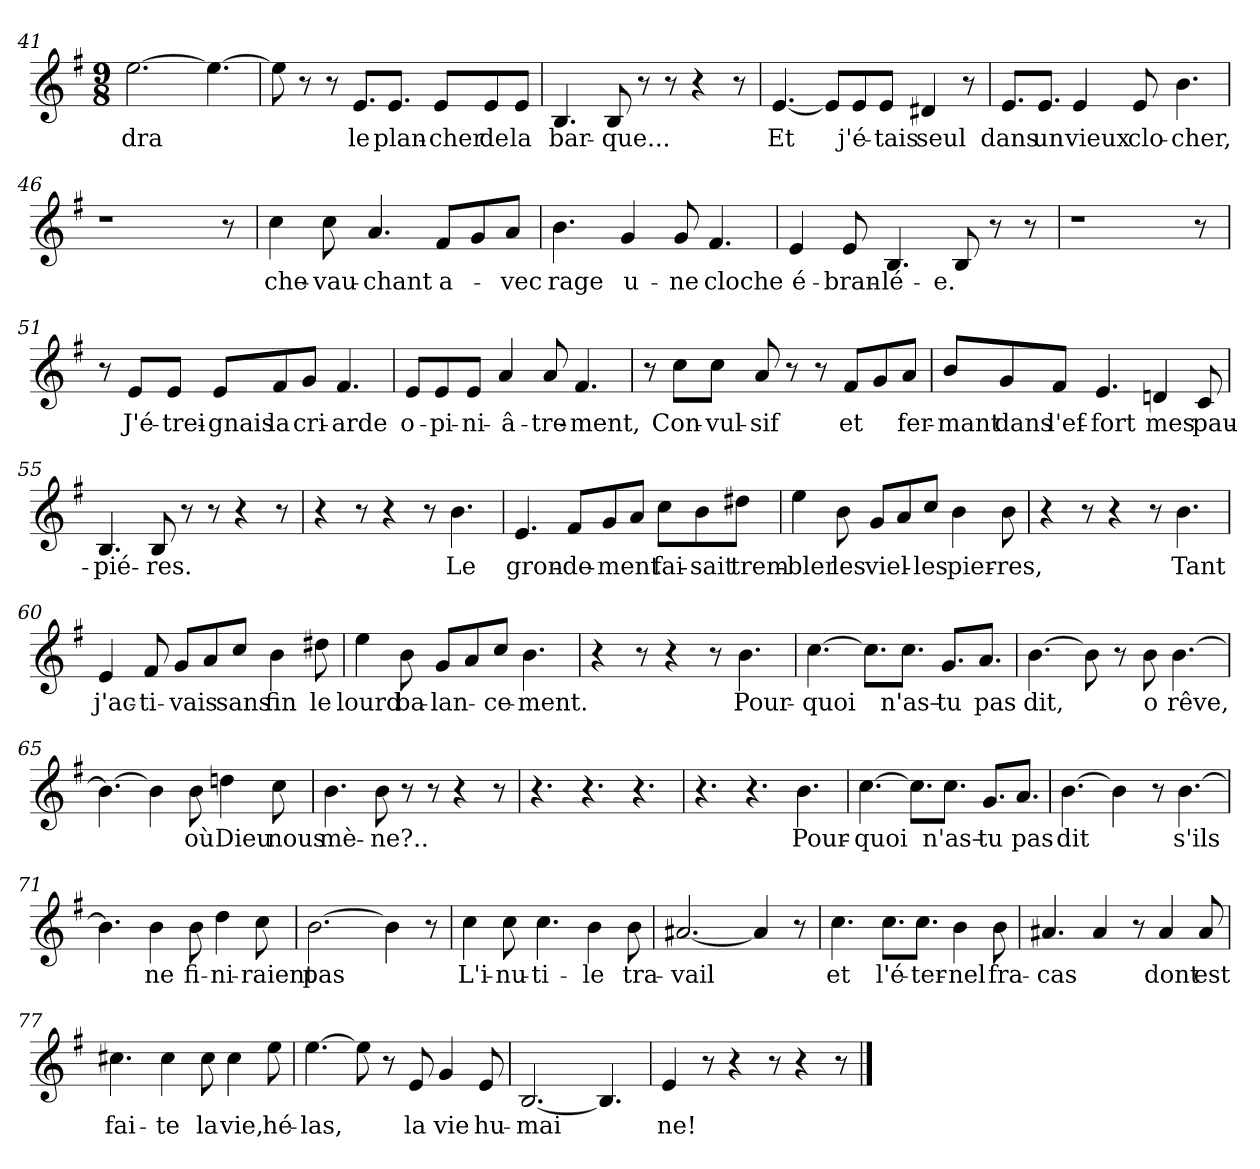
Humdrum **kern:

**kern	**text
*part1	*part1
*staff1	*staff1
*clefG2	*
*k[f#]	*
*M9/8	*
=41	=41
!	!LO:LY:b
[2.ee\	-dra
4.ee\_	.
=42	=42
8ee\]	.
8r	.
8r	.
!	!LO:LY:b
8.e/L	le
!	!LO:LY:b
8.e/J	plan-
!	!LO:LY:b
8e/L	-cher
!	!LO:LY:b
8e/	de
!	!LO:LY:b
8e/J	la
!!LO:LB:g=z
=43	=43
!	!LO:LY:b
4.B/	bar-
!	!LO:LY:b
8B/	-que...
8r	.
8r	.
4r	.
8r	.
=44	=44
!	!LO:LY:b
[4.e/	Et
8e/L]	.
!	!LO:LY:b
8e/	j'é-
!	!LO:LY:b
8e/J	-tais
!	!LO:LY:b
4d#X/	seul
8r	.
=45	=45
!	!LO:LY:b
8.e/L	dans
!	!LO:LY:b
8.e/J	un
!	!LO:LY:b
4e/	vieux
!	!LO:LY:b
8e/	clo-
!	!LO:LY:b
4.b\	-cher,
=46	=46
1r	.
8r	.
=47	=47
!	!LO:LY:b
4cc\	che-
!	!LO:LY:b
8cc\	-vau-
!	!LO:LY:b
4.a/	-chant
!	!LO:LY:b
8f#/L	a-
8g/	.
!	!LO:LY:b
8a/J	-vec
=48	=48
!	!LO:LY:b
4.b\	rage
!	!LO:LY:b
4g/	u-
!	!LO:LY:b
8g/	-ne
!	!LO:LY:b
4.f#/	cloche
!!LO:LB:g=z
=49	=49
!	!LO:LY:b
4e/	é-
!	!LO:LY:b
8e/	-bran-
!	!LO:LY:b
4.B/	-lé-
!	!LO:LY:b
8B/	-e.
8r	.
8r	.
=50	=50
1r	.
8r	.
=51	=51
8r	.
!	!LO:LY:b
8e/L	J'é-
!	!LO:LY:b
8e/J	-trei-
!	!LO:LY:b
8e/L	-gnais
!	!LO:LY:b
8f#/	la
!	!LO:LY:b
8g/J	cri-
!	!LO:LY:b
4.f#/	-arde
=52	=52
!	!LO:LY:b
8e/L	o-
!	!LO:LY:b
8e/	-pi-
!	!LO:LY:b
8e/J	-ni-
!	!LO:LY:b
4a/	-â-
!	!LO:LY:b
8a/	-tre-
!	!LO:LY:b
4.f#/	-ment,
=53	=53
8r	.
!	!LO:LY:b
8cc\L	Con-
!	!LO:LY:b
8cc\J	-vul-
!	!LO:LY:b
8a/	-sif
8r	.
8r	.
!	!LO:LY:b
8f#/L	et
8g/	.
!	!LO:LY:b
8a/J	fer-
!!LO:LB:g=z
=54	=54
!	!LO:LY:b
8b/L	-mant
!	!LO:LY:b
8g/	dans
!	!LO:LY:b
8f#/J	l'ef-
!	!LO:LY:b
4.e/	-fort
!	!LO:LY:b
4dn/	mes
!	!LO:LY:b
8c/	pau-
=55	=55
!	!LO:LY:b
4.B/	-pié-
!	!LO:LY:b
8B/	-res.
8r	.
8r	.
4r	.
8r	.
=56	=56
4r	.
8r	.
4r	.
8r	.
!	!LO:LY:b
4.b\	Le
=57	=57
!	!LO:LY:b
4.e/	gron-
!	!LO:LY:b
8f#/L	-de-
!	!LO:LY:b
8g/	-ment
8a/J	.
!	!LO:LY:b
8cc\L	fai-
!	!LO:LY:b
8b\	-sait
!	!LO:LY:b
8dd#X\J	trem-
=58	=58
!	!LO:LY:b
4ee\	-bler
!	!LO:LY:b
8b\	les
!	!LO:LY:b
8g/L	viel-
8a/	.
!	!LO:LY:b
8cc/J	-les
!	!LO:LY:b
4b\	pier-
!	!LO:LY:b
8b\	-res,
!!LO:LB:g=z
=59	=59
4r	.
8r	.
4r	.
8r	.
!	!LO:LY:b
4.b\	Tant
=60	=60
!	!LO:LY:b
4e/	j'ac-
!	!LO:LY:b
8f#/	-ti-
!	!LO:LY:b
8g/L	-vais
8a/	.
!	!LO:LY:b
8cc/J	sans
!	!LO:LY:b
4b\	fin
!	!LO:LY:b
8dd#X\	le
=61	=61
!	!LO:LY:b
4ee\	lourd
!	!LO:LY:b
8b\	ba-
!	!LO:LY:b
8g/L	-lan-
8a/	.
!	!LO:LY:b
8cc/J	-ce-
!	!LO:LY:b
4.b\	-ment.
=62	=62
4r	.
8r	.
4r	.
8r	.
!	!LO:LY:b
4.b\	Pour-
=63	=63
!	!LO:LY:b
[4.cc\	-quoi
8.cc\L]	.
!	!LO:LY:b
8.cc\J	n'as–
!	!LO:LY:b
8.g/L	tu
!	!LO:LY:b
8.a/J	pas
=64	=64
!	!LO:LY:b
[4.b\	dit,
8b\]	.
8r	.
!	!LO:LY:b
8b\	o
!	!LO:LY:b
[4.b\	rêve,
!!LO:PB:g=z
=65	=65
4.b\_	.
4b\]	.
!	!LO:LY:b
8b\	où
!	!LO:LY:b
4ddn\	Dieu
!	!LO:LY:b
8cc\	nous
=66	=66
!	!LO:LY:b
4.b\	mè-
!	!LO:LY:b
8b\	-ne?..
8r	.
8r	.
4r	.
8r	.
=67	=67
4.r	.
4.r	.
4.r	.
=68	=68
4.r	.
4.r	.
!	!LO:LY:b
4.b\	Pour-
=69	=69
!	!LO:LY:b
[4.cc\	-quoi
8.cc\L]	.
!	!LO:LY:b
8.cc\J	n'as–
!	!LO:LY:b
8.g/L	tu
!	!LO:LY:b
8.a/J	pas
=70	=70
!	!LO:LY:b
[4.b\	dit
4b\]	.
8r	.
!	!LO:LY:b
[4.b\	s'ils
=71	=71
4.b\]	.
!	!LO:LY:b
4b\	ne
!	!LO:LY:b
8b\	fi-
!	!LO:LY:b
4dd\	-ni-
!	!LO:LY:b
8cc\	-raient
=72	=72
!	!LO:LY:b
[2.b\	pas
4b\]	.
8r	.
!!LO:LB:g=z
=73	=73
!	!LO:LY:b
4cc\	L'i-
!	!LO:LY:b
8cc\	-nu-
!	!LO:LY:b
4.cc\	-ti-
!	!LO:LY:b
4b\	-le
!	!LO:LY:b
8b\	tra-
=74	=74
!	!LO:LY:b
[2.a#X/	-vail
4a#/]	.
8r	.
=75	=75
!	!LO:LY:b
4.cc\	et
!	!LO:LY:b
8.cc\L	l'é-
!	!LO:LY:b
8.cc\J	-ter-
!	!LO:LY:b
4b\	-nel
!	!LO:LY:b
8b\	fra-
=76	=76
!	!LO:LY:b
4.a#X/	-cas
4a#/	.
8r	.
!	!LO:LY:b
4a#/	dont
!	!LO:LY:b
8a#/	est
=77	=77
!	!LO:LY:b
4.cc#X\	fai-
!	!LO:LY:b
4cc#\	-te
!	!LO:LY:b
8cc#\	la
!	!LO:LY:b
4cc#\	vie,
!	!LO:LY:b
8ee\	hé-
=78	=78
!	!LO:LY:b
[4.ee\	-las,
8ee\]	.
8r	.
!	!LO:LY:b
8e/	la
!	!LO:LY:b
4g/	vie
!	!LO:LY:b
8e/	hu-
=79	=79
!	!LO:LY:b
[2.B/	-mai
4.B/]	.
=80	=80
!	!LO:LY:b
4e/	-ne!
8r	.
4r	.
8r	.
4r	.
8r	.
==	==
*-	*-
